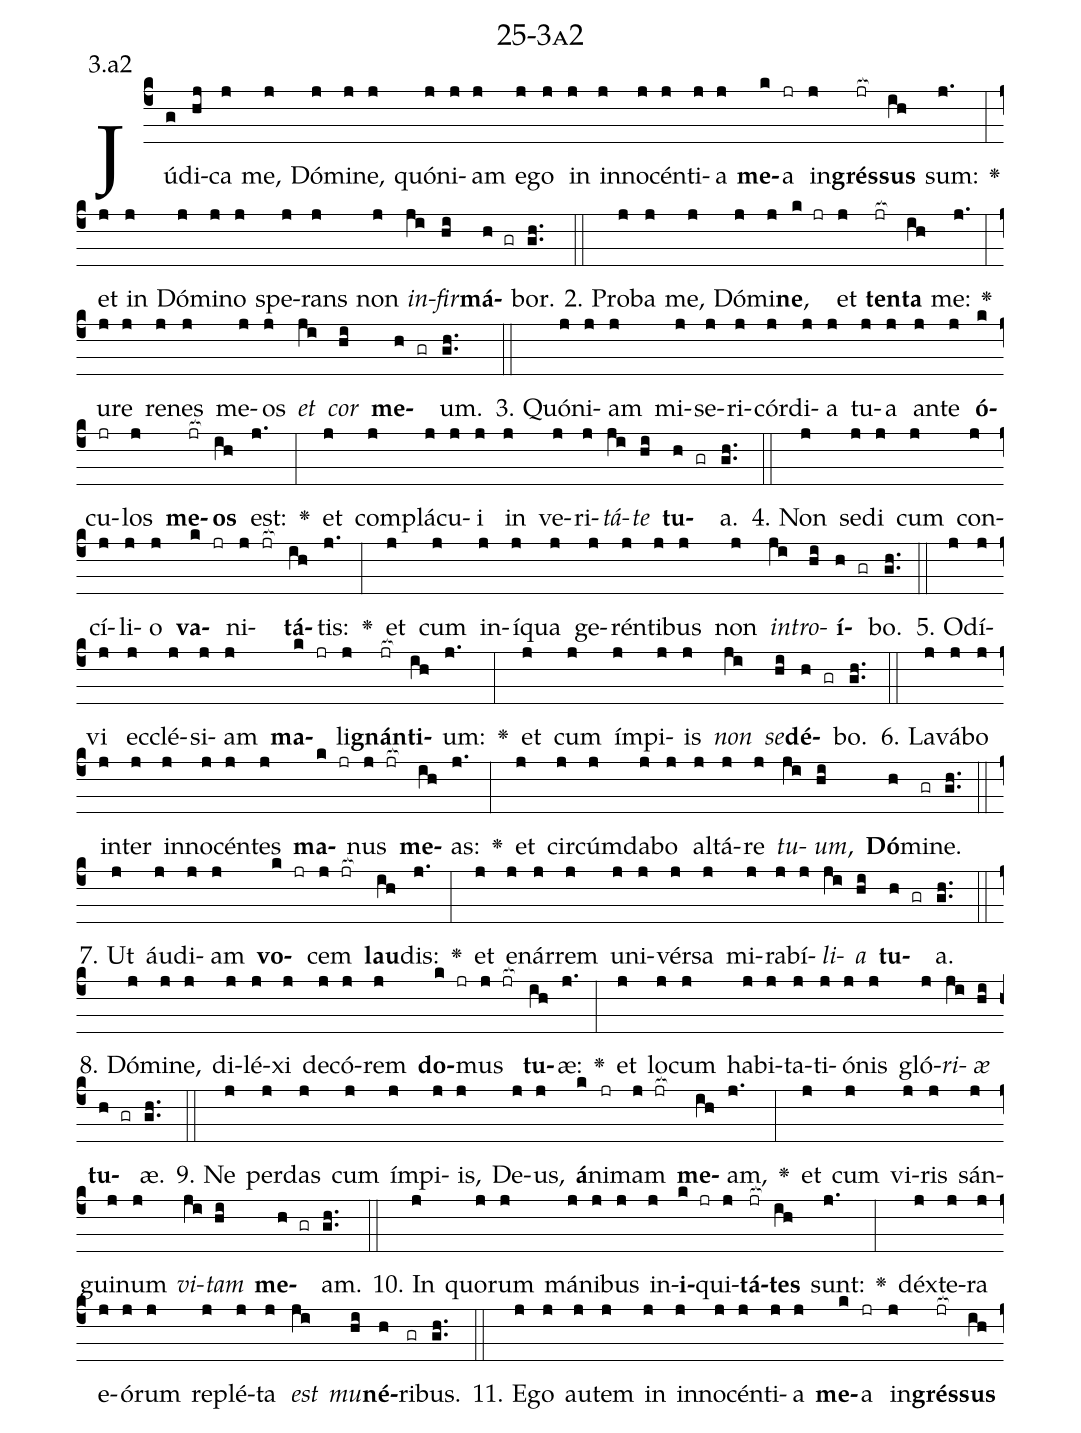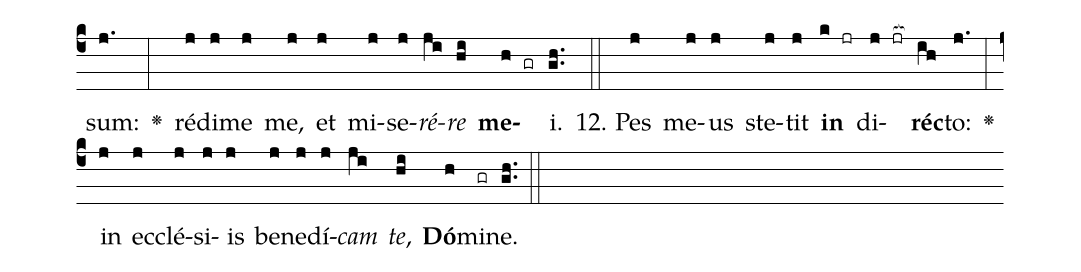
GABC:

name: 25-3a2;
annotation: 3.a2;
%%
(c4)Jú(g)di(hj)ca(j) me,(j) Dó(j)mi(j)ne,(j) quón(j)i(j)am(j) e(j)go(j) in(j) in(j)no(j)cén(j)ti(j)a(j) <b>me</b>(k)a(jr) in(j)<b>grés</b>(jr[ocb:1{])<b>sus</b>(ih[ocb:0}]) sum:(j.) <v>\greheightstar</v>(:) et(j) in(j) Dó(j)mi(j)no(j) spe(j)rans(j) non(j) <i>in</i>(ji)<i>fir</i>(hi)<b>má</b>(h gr)bor.(gh..) (::)
2. Pro(j)ba(j) me,(j) Dó(j)mi(j)<b>ne</b>,(k jr) et(j) <b>ten</b>(jr[ocb:1{])<b>ta</b>(ih[ocb:0}]) me:(j.) <v>\greheightstar</v>(:) u(j)re(j) re(j)nes(j) me(j)os(j) <i>et</i>(ji) <i>cor</i>(hi) <b>me</b>(h gr)um.(gh..) (::)
3. Quón(j)i(j)am(j) mi(j)se(j)ri(j)cór(j)di(j)a(j) tu(j)a(j) an(j)te(j) <b>ó</b>(k)cu(jr)los(j) <b>me</b>(jr[ocb:1{])<b>os</b>(ih[ocb:0}]) est:(j.) <v>\greheightstar</v>(:) et(j) com(j)plá(j)cu(j)i(j) in(j) ve(j)ri(j)<i>tá</i>(ji)<i>te</i>(hi) <b>tu</b>(h gr)a.(gh..) (::)
4. Non(j) se(j)di(j) cum(j) con(j)cí(j)li(j)o(j) <b>va</b>(k jr)ni(j jr[ocb:1{])<b>tá</b>(ih[ocb:0}])tis:(j.) <v>\greheightstar</v>(:) et(j) cum(j) in(j)í(j)qua(j) ge(j)rén(j)ti(j)bus(j) non(j) <i>in</i>(ji)<i>tro</i>(hi)<b>í</b>(h gr)bo.(gh..) (::)
5. O(j)dí(j)vi(j) ec(j)clé(j)si(j)am(j) <b>ma</b>(k jr)li(j)<b>gnán</b>(jr[ocb:1{])<b>ti</b>(ih[ocb:0}])um:(j.) <v>\greheightstar</v>(:) et(j) cum(j) ím(j)pi(j)is(j) <i>non</i>(ji) <i>se</i>(hi)<b>dé</b>(h gr)bo.(gh..) (::)
6. La(j)vá(j)bo(j) in(j)ter(j) in(j)no(j)cén(j)tes(j) <b>ma</b>(k jr)nus(j jr[ocb:1{]) <b>me</b>(ih[ocb:0}])as:(j.) <v>\greheightstar</v>(:) et(j) cir(j)cúm(j)da(j)bo(j) al(j)tá(j)re(j) <i>tu</i>(ji)<i>um</i>,(hi) <b>Dó</b>(h)mi(gr)ne.(gh..) (::)
7. Ut(j) áu(j)di(j)am(j) <b>vo</b>(k jr)cem(j jr[ocb:1{]) <b>lau</b>(ih[ocb:0}])dis:(j.) <v>\greheightstar</v>(:) et(j) e(j)nár(j)rem(j) u(j)ni(j)vér(j)sa(j) mi(j)ra(j)bí(j)<i>li</i>(ji)<i>a</i>(hi) <b>tu</b>(h gr)a.(gh..) (::)
8. Dó(j)mi(j)ne,(j) di(j)lé(j)xi(j) de(j)có(j)rem(j) <b>do</b>(k jr)mus(j jr[ocb:1{]) <b>tu</b>(ih[ocb:0}])æ:(j.) <v>\greheightstar</v>(:) et(j) lo(j)cum(j) ha(j)bi(j)ta(j)ti(j)ó(j)nis(j) gló(j)<i>ri</i>(ji)<i>æ</i>(hi) <b>tu</b>(h gr)æ.(gh..) (::)
9. Ne(j) per(j)das(j) cum(j) ím(j)pi(j)is,(j) De(j)us,(j) <b>á</b>(k)ni(jr)mam(j jr[ocb:1{]) <b>me</b>(ih[ocb:0}])am,(j.) <v>\greheightstar</v>(:) et(j) cum(j) vi(j)ris(j) sán(j)gui(j)num(j) <i>vi</i>(ji)<i>tam</i>(hi) <b>me</b>(h gr)am.(gh..) (::)
10. In(j) quo(j)rum(j) má(j)ni(j)bus(j) in(j)<b>i</b>(k jr)qui(j)<b>tá</b>(jr[ocb:1{])<b>tes</b>(ih[ocb:0}]) sunt:(j.) <v>\greheightstar</v>(:) déx(j)te(j)ra(j) e(j)ó(j)rum(j) re(j)plé(j)ta(j) <i>est</i>(ji) <i>mu</i>(hi)<b>né</b>(h)ri(gr)bus.(gh..) (::)
11. E(j)go(j) au(j)tem(j) in(j) in(j)no(j)cén(j)ti(j)a(j) <b>me</b>(k)a(jr) in(j)<b>grés</b>(jr[ocb:1{])<b>sus</b>(ih[ocb:0}]) sum:(j.) <v>\greheightstar</v>(:) réd(j)i(j)me(j) me,(j) et(j) mi(j)se(j)<i>ré</i>(ji)<i>re</i>(hi) <b>me</b>(h gr)i.(gh..) (::)
12. Pes(j) me(j)us(j) ste(j)tit(j) <b>in</b>(k jr) di(j jr[ocb:1{])<b>réc</b>(ih[ocb:0}])to:(j.) <v>\greheightstar</v>(:) in(j) ec(j)clé(j)si(j)is(j) be(j)ne(j)dí(j)<i>cam</i>(ji) <i>te</i>,(hi) <b>Dó</b>(h)mi(gr)ne.(gh..) (::)
